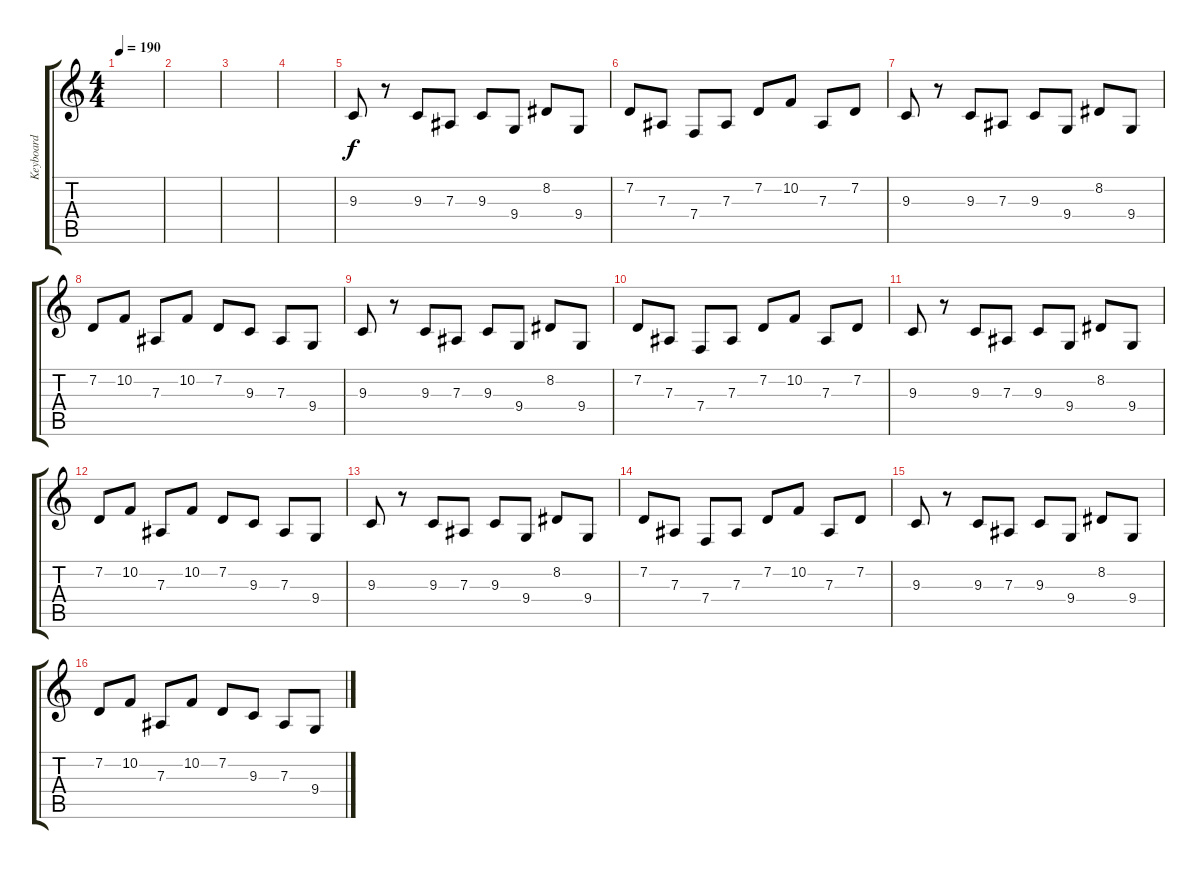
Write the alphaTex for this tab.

\track ("Keyboard" "Keyboard") {instrument stringensemble1}
\staff {score tabs}
\tuning (C4 G3 Eb3 Bb2 F2 C2) {hide}
\ts (4 4)
\tempo 190
\clef g2
\ks c
|
|
|
|
9.3.8 r.8 9.3.8 7.3.8 9.3.8 9.4.8 8.2.8 9.4.8 |
7.2.8 7.3.8 7.4.8 7.3.8 7.2.8 10.2.8 7.3.8 7.2.8 |
9.3.8 r.8 9.3.8 7.3.8 9.3.8 9.4.8 8.2.8 9.4.8 |
7.2.8 10.2.8 7.3.8 10.2.8 7.2.8 9.3.8 7.3.8 9.4.8 |
9.3.8 r.8 9.3.8 7.3.8 9.3.8 9.4.8 8.2.8 9.4.8 |
7.2.8 7.3.8 7.4.8 7.3.8 7.2.8 10.2.8 7.3.8 7.2.8 |
9.3.8 r.8 9.3.8 7.3.8 9.3.8 9.4.8 8.2.8 9.4.8 |
7.2.8 10.2.8 7.3.8 10.2.8 7.2.8 9.3.8 7.3.8 9.4.8 |
9.3.8 r.8 9.3.8 7.3.8 9.3.8 9.4.8 8.2.8 9.4.8 |
7.2.8 7.3.8 7.4.8 7.3.8 7.2.8 10.2.8 7.3.8 7.2.8 |
9.3.8 r.8 9.3.8 7.3.8 9.3.8 9.4.8 8.2.8 9.4.8 |
7.2.8 10.2.8 7.3.8 10.2.8 7.2.8 9.3.8 7.3.8 9.4.8
